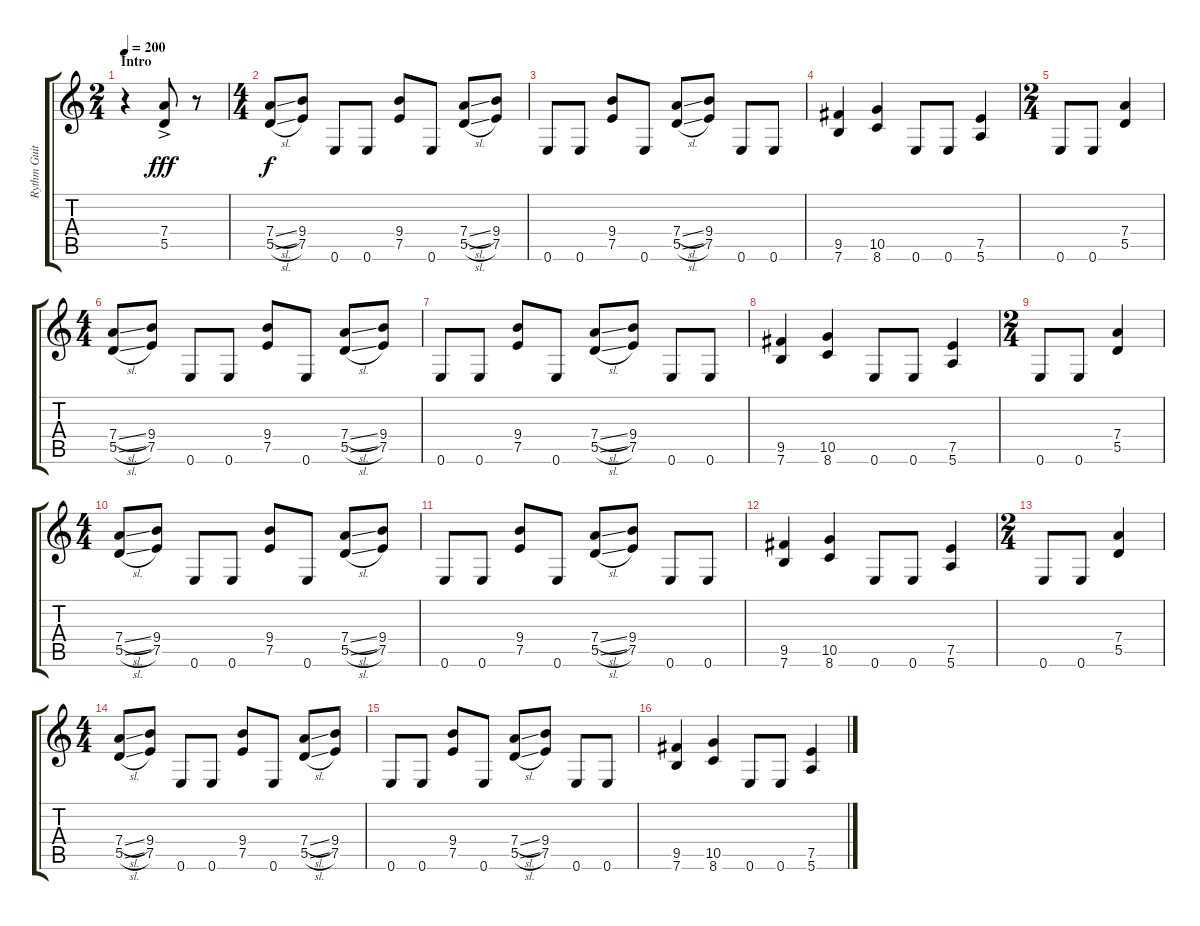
\track ("Rythm Guitar" "Rythm Guit") {instrument distortionguitar}
\staff {score tabs}
\tuning (E4 B3 G3 D3 A2 E2) {hide}
\ts (2 4)
\section ("" "Intro")
\tempo 200
\clef g2
\ks c
r.4{dy fff instrument distortionguitar} (7.4{ac} 5.5{ac}).8 r.8 |
\ts (4 4)
(7.4{sl} 5.5{sl}).8{dy f} (9.4 7.5).8 0.6.8 0.6.8 (9.4 7.5).8 0.6.8 (7.4{sl} 5.5{sl}).8 (9.4 7.5).8 |
0.6.8 0.6.8 (9.4 7.5).8 0.6.8 (7.4{sl} 5.5{sl}).8 (9.4 7.5).8 0.6.8 0.6.8 |
(9.5 7.6).4 (10.5 8.6).4 0.6.8 0.6.8 (7.5 5.6).4 |
\ts (2 4)
0.6.8 0.6.8 (7.4 5.5).4 |
\ts (4 4)
(7.4{sl} 5.5{sl}).8 (9.4 7.5).8 0.6.8 0.6.8 (9.4 7.5).8 0.6.8 (7.4{sl} 5.5{sl}).8 (9.4 7.5).8 |
0.6.8 0.6.8 (9.4 7.5).8 0.6.8 (7.4{sl} 5.5{sl}).8 (9.4 7.5).8 0.6.8 0.6.8 |
(9.5 7.6).4 (10.5 8.6).4 0.6.8 0.6.8 (7.5 5.6).4 |
\ts (2 4)
0.6.8 0.6.8 (7.4 5.5).4 |
\ts (4 4)
(7.4{sl} 5.5{sl}).8 (9.4 7.5).8 0.6.8 0.6.8 (9.4 7.5).8 0.6.8 (7.4{sl} 5.5{sl}).8 (9.4 7.5).8 |
0.6.8 0.6.8 (9.4 7.5).8 0.6.8 (7.4{sl} 5.5{sl}).8 (9.4 7.5).8 0.6.8 0.6.8 |
(9.5 7.6).4 (10.5 8.6).4 0.6.8 0.6.8 (7.5 5.6).4 |
\ts (2 4)
0.6.8 0.6.8 (7.4 5.5).4 |
\ts (4 4)
(7.4{sl} 5.5{sl}).8 (9.4 7.5).8 0.6.8 0.6.8 (9.4 7.5).8 0.6.8 (7.4{sl} 5.5{sl}).8 (9.4 7.5).8 |
0.6.8 0.6.8 (9.4 7.5).8 0.6.8 (7.4{sl} 5.5{sl}).8 (9.4 7.5).8 0.6.8 0.6.8 |
(9.5 7.6).4 (10.5 8.6).4 0.6.8 0.6.8 (7.5 5.6).4
